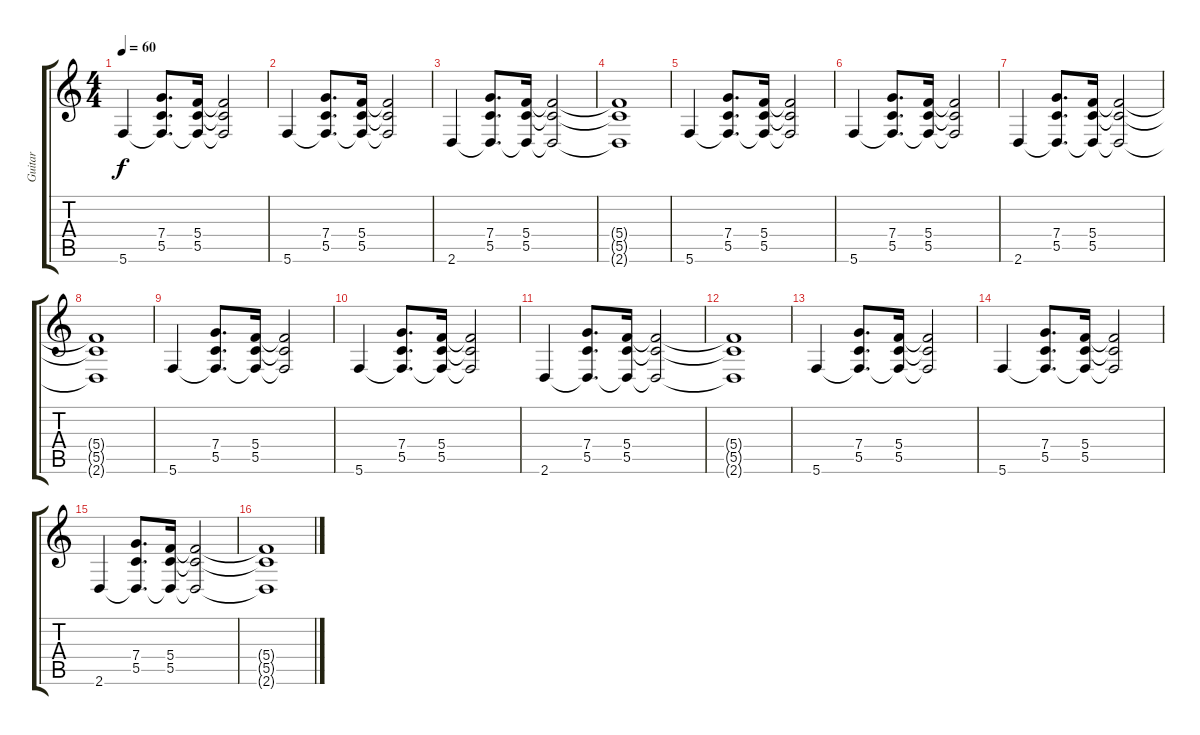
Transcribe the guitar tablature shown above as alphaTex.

\track ("Guitar" "Guitar") {instrument acousticguitarsteel}
\staff {score tabs}
\tuning (E4 C4 G3 C3 G2 C2) {hide}
\ts (4 4)
\tempo 60
\clef g2
\ks c
5.6.4{dy f} (7.4 5.5 5.6{t}).8{d} (5.4 5.5 5.6{t}).16 (5.4{t} 5.5{t} 5.6{t}).2 |
5.6.4 (7.4 5.5 5.6{t}).8{d} (5.4 5.5 5.6{t}).16 (5.4{t} 5.5{t} 5.6{t}).2 |
2.6.4 (7.4 5.5 2.6{t}).8{d} (5.4 5.5 2.6{t}).16 (5.4{t} 5.5{t} 2.6{t}).2 |
(5.4{t} 5.5{t} 2.6{t}).1 |
5.6.4 (7.4 5.5 5.6{t}).8{d} (5.4 5.5 5.6{t}).16 (5.4{t} 5.5{t} 5.6{t}).2 |
5.6.4 (7.4 5.5 5.6{t}).8{d} (5.4 5.5 5.6{t}).16 (5.4{t} 5.5{t} 5.6{t}).2 |
2.6.4 (7.4 5.5 2.6{t}).8{d} (5.4 5.5 2.6{t}).16 (5.4{t} 5.5{t} 2.6{t}).2 |
(5.4{t} 5.5{t} 2.6{t}).1 |
5.6.4 (7.4 5.5 5.6{t}).8{d} (5.4 5.5 5.6{t}).16 (5.4{t} 5.5{t} 5.6{t}).2 |
5.6.4 (7.4 5.5 5.6{t}).8{d} (5.4 5.5 5.6{t}).16 (5.4{t} 5.5{t} 5.6{t}).2 |
2.6.4 (7.4 5.5 2.6{t}).8{d} (5.4 5.5 2.6{t}).16 (5.4{t} 5.5{t} 2.6{t}).2 |
(5.4{t} 5.5{t} 2.6{t}).1 |
5.6.4 (7.4 5.5 5.6{t}).8{d} (5.4 5.5 5.6{t}).16 (5.4{t} 5.5{t} 5.6{t}).2 |
5.6.4 (7.4 5.5 5.6{t}).8{d} (5.4 5.5 5.6{t}).16 (5.4{t} 5.5{t} 5.6{t}).2 |
2.6.4 (7.4 5.5 2.6{t}).8{d} (5.4 5.5 2.6{t}).16 (5.4{t} 5.5{t} 2.6{t}).2 |
(5.4{t} 5.5{t} 2.6{t}).1
